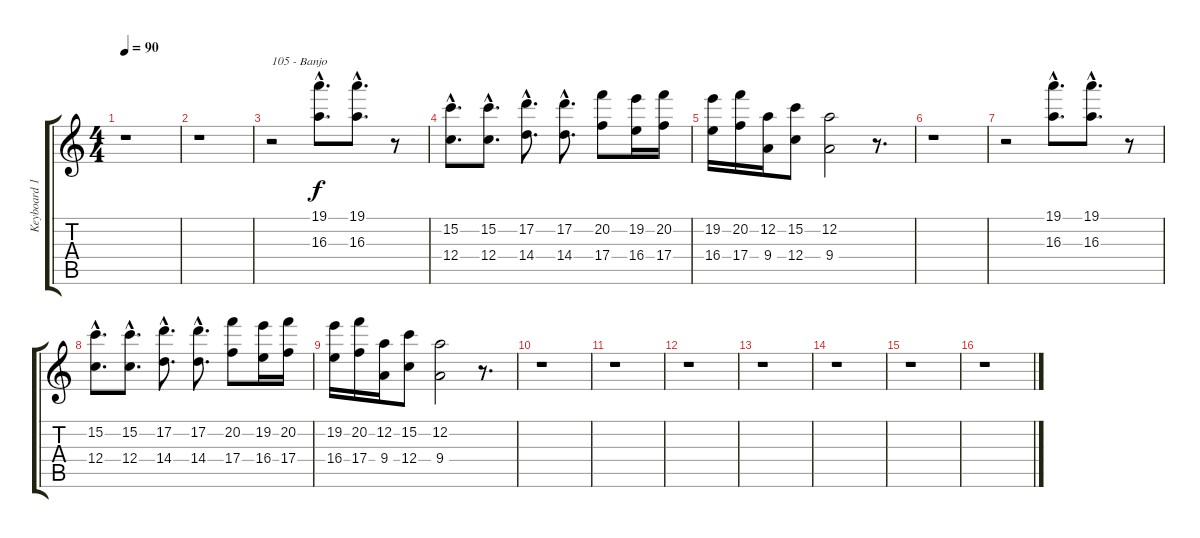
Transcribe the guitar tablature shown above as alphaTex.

\track ("Keyboard 1" "Keyboard 1") {instrument banjo}
\staff {score tabs}
\tuning (D4 A3 F3 C3 G2 D2) {hide}
\displaytranspose 12
\ts (4 4)
\tempo 90
\clef g2
\ks c
r.1{dy f} |
r.1 |
r.2{txt "105 - Banjo"} (19.1{hac} 16.3{hac}).8{d} (19.1{hac} 16.3{hac}).8{d} r.8 |
(15.2{hac} 12.4{hac}).8{d} (15.2{hac} 12.4{hac}).8{d} (17.2{hac} 14.4{hac}).8{d} (17.2{hac} 14.4{hac}).8{d} (20.2 17.4).8 (19.2 16.4).16 (20.2 17.4).16 |
(19.2 16.4).16{volume 13} (20.2 17.4).16{volume 13} (12.2 9.4).16{volume 12} (15.2 12.4).8{volume 11} (12.2 9.4).2{volume 9} r.8{d volume 14} |
r.1 |
r.2 (19.1{hac} 16.3{hac}).8{d} (19.1{hac} 16.3{hac}).8{d} r.8 |
(15.2{hac} 12.4{hac}).8{d} (15.2{hac} 12.4{hac}).8{d} (17.2{hac} 14.4{hac}).8{d} (17.2{hac} 14.4{hac}).8{d} (20.2 17.4).8 (19.2 16.4).16 (20.2 17.4).16 |
(19.2 16.4).16{volume 13} (20.2 17.4).16{volume 13} (12.2 9.4).16{volume 12} (15.2 12.4).8{volume 11} (12.2 9.4).2{volume 9} r.8{d volume 14} |
r.1 |
r.1 |
r.1 |
r.1 |
r.1 |
r.1 |
r.1
